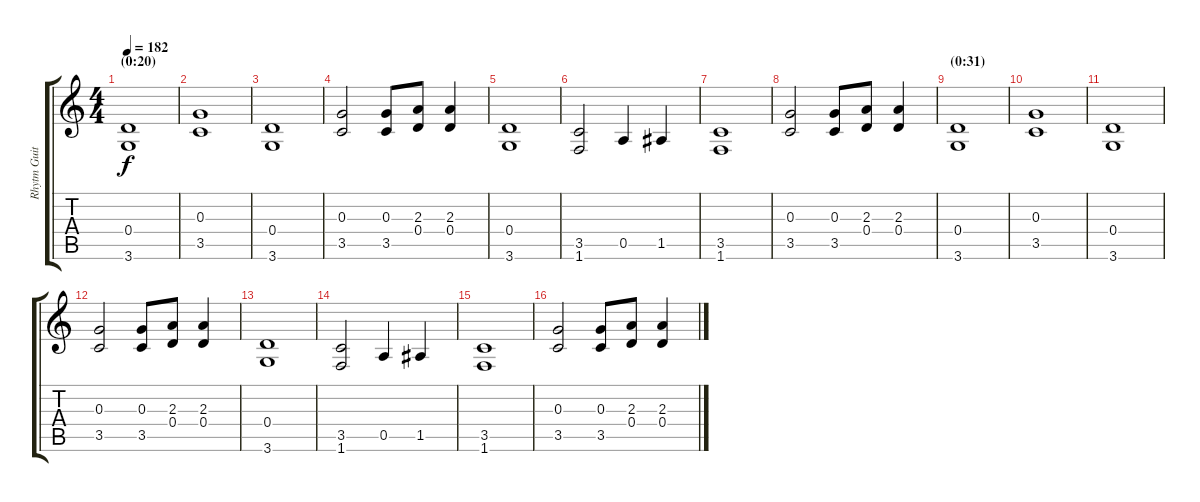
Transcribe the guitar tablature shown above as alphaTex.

\track ("Rhytm Guitar" "Rhytm Guit") {instrument overdrivenguitar}
\staff {score tabs}
\tuning (E4 B3 G3 D3 A2 E2) {hide}
\ts (4 4)
\section ("" "(0:20)")
\tempo 182
\clef g2
\ks c
(0.4 3.6).1{dy f} |
(0.3 3.5).1 |
(0.4 3.6).1 |
(0.3 3.5).2 (0.3 3.5).8 (2.3 0.4).8 (2.3 0.4).4 |
(0.4 3.6).1 |
(3.5 1.6).2 0.5.4 1.5.4 |
(3.5 1.6).1 |
(0.3 3.5).2 (0.3 3.5).8 (2.3 0.4).8 (2.3 0.4).4 |
\section ("" "(0:31)")
(0.4 3.6).1 |
(0.3 3.5).1 |
(0.4 3.6).1 |
(0.3 3.5).2 (0.3 3.5).8 (2.3 0.4).8 (2.3 0.4).4 |
(0.4 3.6).1 |
(3.5 1.6).2 0.5.4 1.5.4 |
(3.5 1.6).1 |
(0.3 3.5).2 (0.3 3.5).8 (2.3 0.4).8 (2.3 0.4).4
